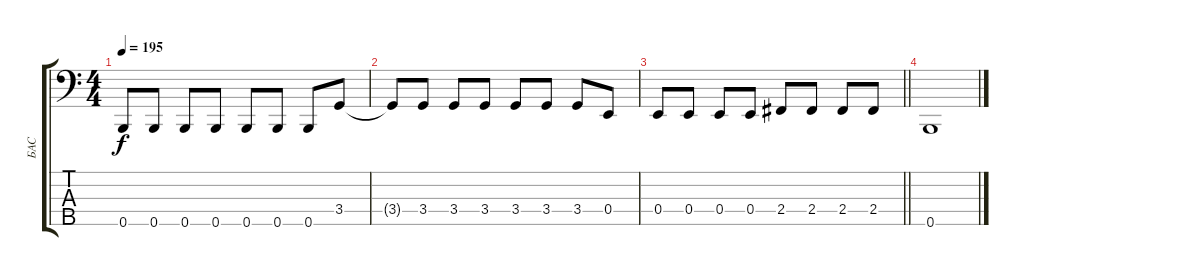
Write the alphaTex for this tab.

\track ("БАС" "БАС") {instrument electricbasspick}
\staff {score tabs}
\tuning (G2 D2 A1 E1 B0) {hide}
\ts (4 4)
\tempo 195
\clef f4
\ks c
0.5.8{dy f} 0.5.8 0.5.8 0.5.8 0.5.8 0.5.8 0.5.8 3.4.8 |
3.4{t}.8 3.4.8 3.4.8 3.4.8 3.4.8 3.4.8 3.4.8 0.4.8 |
\barLineRight lightlight
0.4.8 0.4.8 0.4.8 0.4.8 2.4.8 2.4.8 2.4.8 2.4.8 |
0.5.1
